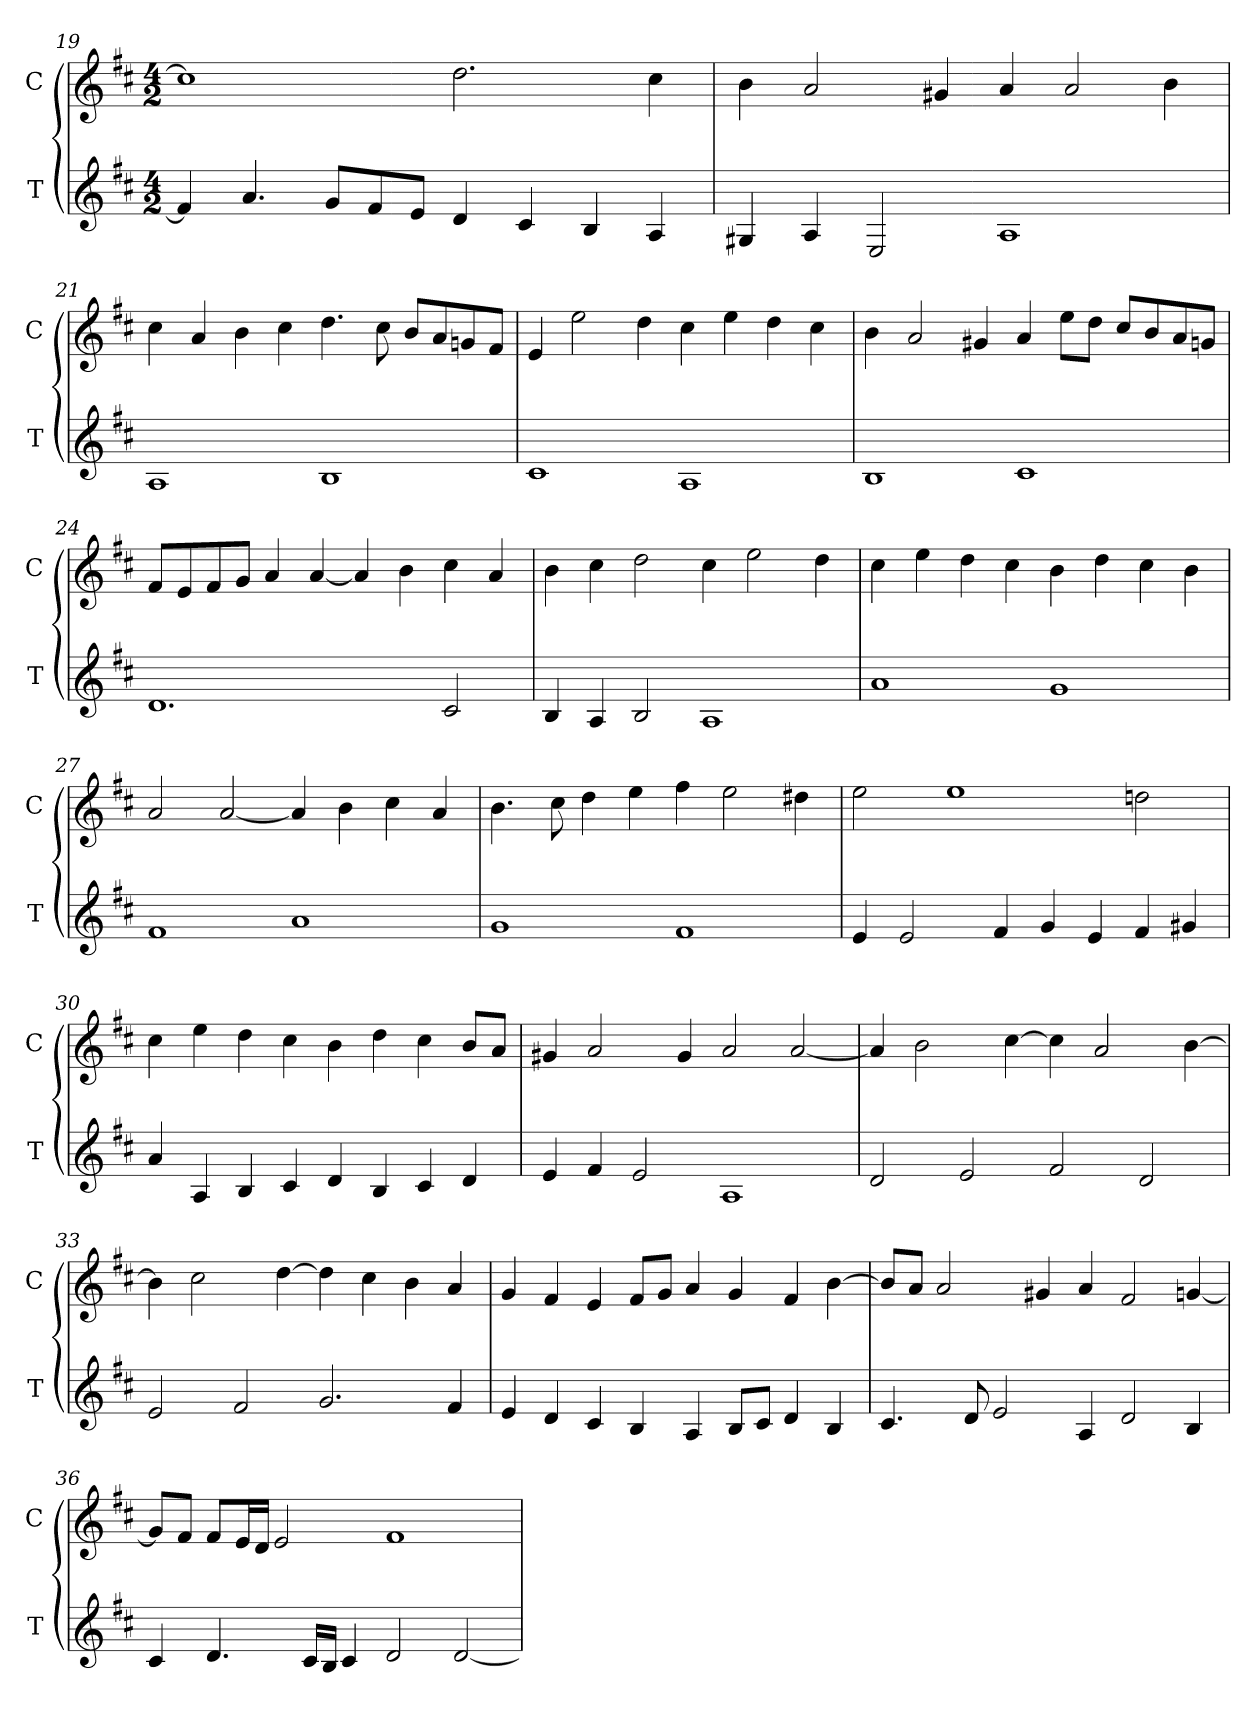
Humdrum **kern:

**kern	**kern
*part2	*part1
*staff2	*staff1
*I"T	*I"C
*I'T	*I'C
!!LO:LB:g=z
*clefG2	*clefG2
*ITrd1c2	*ITrd1c2
*k[]	*k[]
*C:	*C:
*M4/2	*M4/2
=19	=19
4ei/]	1bi]
4.gi/	.
8fi/L	.
8ei/	.
8di/J	.
4ci/	2.cci\
4Bi/	.
4Ai/	.
4Gi/	4bi\
=20	=20
4F#Xi/	4ai\
4Gi/	2gi/
2Di/	.
.	4f#Xi/
1Gi	4gi/
.	2gi/
.	4ai\
=21	=21
1Gi	4bi\
.	4gi/
.	4ai\
.	4bi\
1Ai	4.cci\
.	8bi\
.	8ai/L
.	8gi/
.	8fni/
.	8ei/J
!!LO:LB:g=z
=22	=22
1Bi	4di/
.	2ddi\
.	4cci\
1Gi	4bi\
.	4ddi\
.	4cci\
.	4bi\
=23	=23
1Ai	4ai\
.	2gi/
.	4f#Xi/
1Bi	4gi/
.	8ddi\L
.	8cci\J
.	8bi/L
.	8ai/
.	8gi/
.	8fni/J
=24	=24
1.ci	8ei/L
.	8di/
.	8ei/
.	8fi/J
.	4gi/
.	[<4gi/
.	4gi/]
.	4ai\
2Bi/	4bi\
.	4gi/
!!LO:LB:g=z
=25	=25
4Ai/	4ai\
4Gi/	4bi\
2Ai/	2cci\
1Gi	4bi\
.	2ddi\
.	4cci\
=26	=26
1gi	4bi\
.	4ddi\
.	4cci\
.	4bi\
1fi	4ai\
.	4cci\
.	4bi\
.	4ai\
=27	=27
1ei	2gi/
.	[<2gi/
1gi	4gi/]
.	4ai\
.	4bi\
.	4gi/
!!LO:LB:g=z
=28	=28
1fi	4.ai\
.	8bi\
.	4cci\
.	4ddi\
1ei	4eei\
.	2ddi\
.	4cc#Xi\
=29	=29
4di/	2ddi\
2di/	.
.	1ddi
4ei/	.
4fi/	.
4di/	.
4ei/	2ccni\
4f#Xi/	.
=30	=30
4gi/	4bi\
4Gi/	4ddi\
4Ai/	4cci\
4Bi/	4bi\
4ci/	4ai\
4Ai/	4cci\
4Bi/	4bi\
4ci/	8ai/L
.	8gi/J
!!LO:PB:g=z
=31	=31
4di/	4f#Xi/
4ei/	2gi/
2di/	.
.	4f#i/
1Gi	2gi/
.	[<2gi/
=32	=32
2ci/	4gi/]
.	2ai\
2di/	.
.	[>4bi\
2ei/	4bi\]
.	2gi/
2ci/	.
.	[>4ai\
=33	=33
2di/	4ai\]
.	2bi\
2ei/	.
.	[>4cci\
2.fi/	4cci\]
.	4bi\
.	4ai\
4ei/	4gi/
!!LO:LB:g=z
=34	=34
4di/	4fi/
4ci/	4ei/
4Bi/	4di/
4Ai/	8ei/L
.	8fi/J
4Gi/	4gi/
8Ai/L	4fi/
8Bi/J	.
4ci/	4ei/
4Ai/	[>4ai\
=35	=35
4.Bi/	8ai/L]
.	8gi/J
.	2gi/
8ci/	.
2di/	.
.	4f#Xi/
4Gi/	4gi/
2ci/	2ei/
4Ai/	[<4fni/
=36	=36
4Bi/	8fi/L]
.	8ei/J
4.ci/	8ei/L
.	16di/L
.	16ci/JJ
.	2di/
16Bi/LL	.
16Ai/JJ	.
4Bi/	.
2ci/	1ei
[<2ci/	.
=	=
*-	*-
